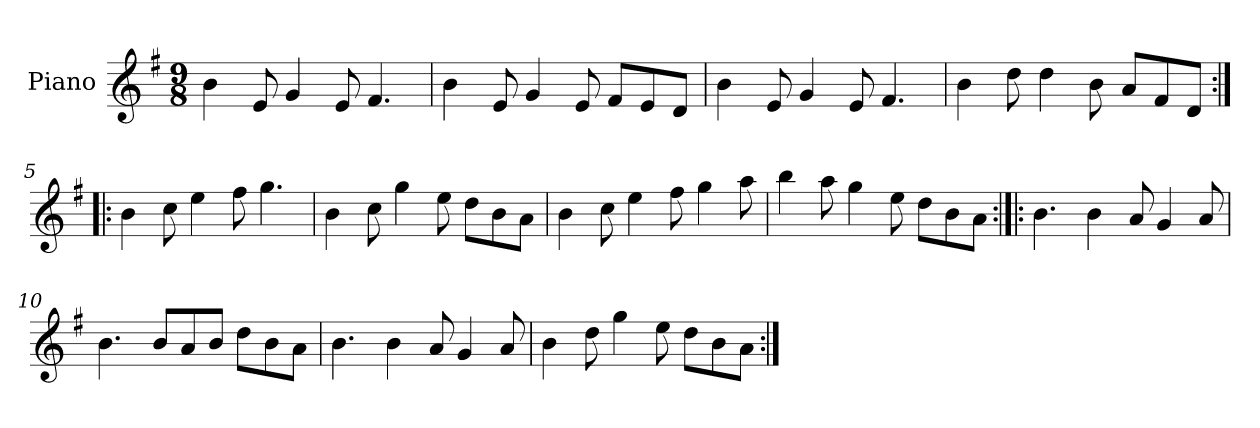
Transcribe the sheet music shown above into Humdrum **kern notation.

**kern
*part1
*staff1
*I"Piano
*I'Pno
*clefG2
*k[f#]
*e:
*M9/8
=1
4b\
8e/
4g/
8e/
4.f#/
=2
4b\
8e/
4g/
8e/
8f#/L
8e/
8d/J
=3
4b\
8e/
4g/
8e/
4.f#/
=4
4b\
8dd\
4dd\
8b\
8a/L
8f#/
8d/J
!!LO:LB:g=z
=5:|!|:
4b\
8cc\
4ee\
8ff#\
4.gg\
=6
4b\
8cc\
4gg\
8ee\
8dd\L
8b\
8a\J
=7
4b\
8cc\
4ee\
8ff#\
4gg\
8aa\
=8
4bb\
8aa\
4gg\
8ee\
8dd\L
8b\
8a\J
!!LO:LB:g=z
=9:|!|:
4.b\
4b\
8a/
4g/
8a/
=10
4.b\
8b/L
8a/
8b/J
8dd\L
8b\
8a\J
=11
4.b\
4b\
8a/
4g/
8a/
=12
4b\
8dd\
4gg\
8ee\
8dd\L
8b\
8a\J
=:|!
*-
